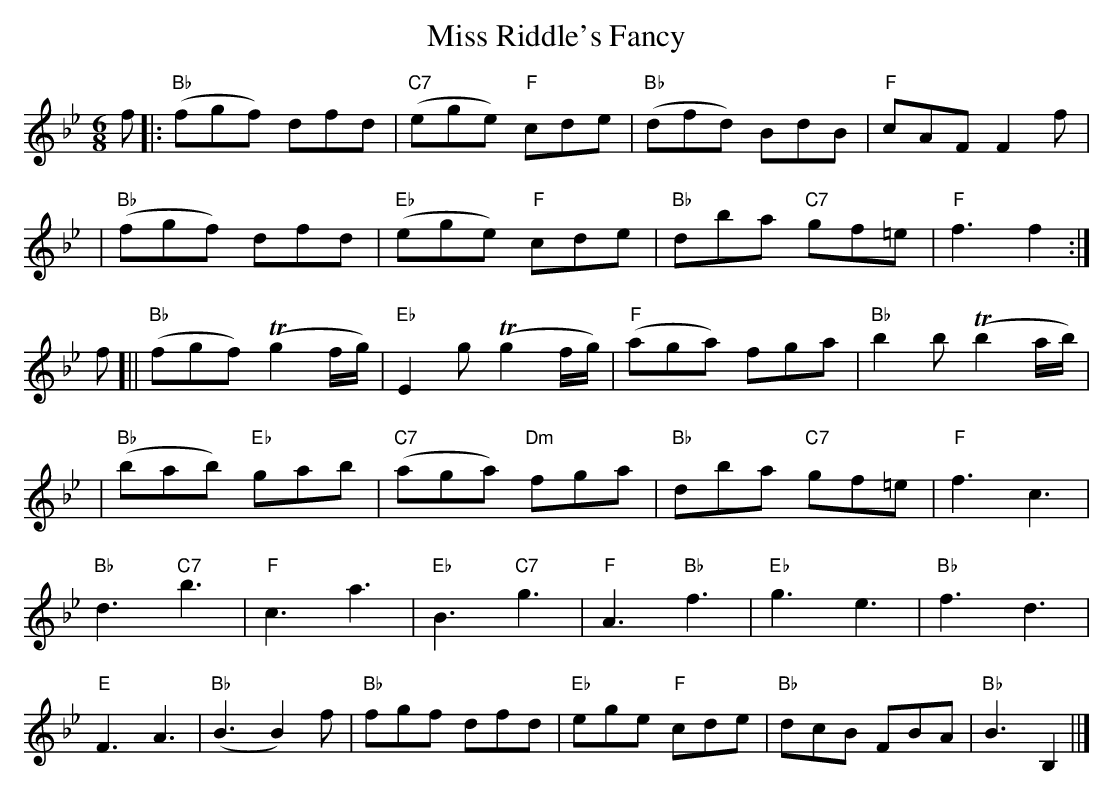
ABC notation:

X:1
T: Miss Riddle's Fancy
M: 6/8
L: 1/8
K:Bb
f [|: "Bb"(fgf) dfd |"C7"(ege) "F"cde |"Bb" (dfd) BdB |"F"cAF F2f |
|"Bb"(fgf) dfd |"Eb"(ege) "F"cde |"Bb"dba "C7"gf=e| "F" f3 f2 :|]
f [|| "Bb"(fgf) T(g2f/g/) | "Eb" E2g T(g2f/g/) | "F" (aga) fga |"Bb" b2b T(b2a/b/) |
|"Bb"(bab) "Eb"gab | "C7"(aga) "Dm"fga |"Bb"dba "C7"gf=e | "F"f3 c3 |
"Bb" d3 "C7"b3|"F"c3 a3|"Eb"B3 "C7"g3|"F"A3 "Bb"f3 |"Eb"g3 e3|"Bb"f3 d3 |
"E" F3 A3|"Bb"(B3 B2)f |"Bb"fgf dfd |"Eb"ege "F"cde |"Bb"dcB FBA |"Bb" B3 B,2 ||]
